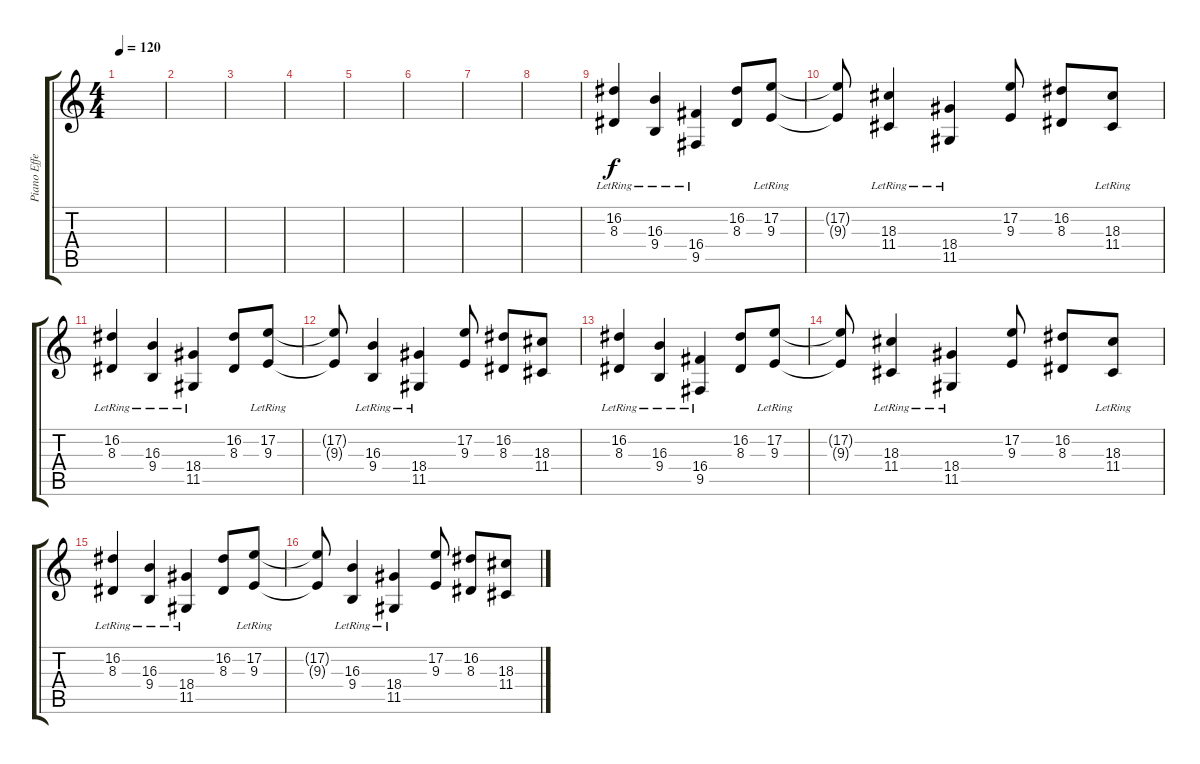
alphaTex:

\track ("Piano Effect" "Piano Effe") {instrument fx7echoes}
\staff {score tabs}
\tuning (E4 B3 G3 D3 A2 E2) {hide}
\ts (4 4)
\tempo 120
\clef g2
\ks c
|
|
|
|
|
|
|
|
(16.2{lr} 8.3{lr}).4 (16.3{lr} 9.4{lr}).4 (16.4{lr} 9.5{lr}).4 (16.2 8.3).8 (17.2{lr} 9.3{lr}).8 |
(17.2{t} 9.3{t}).8 (18.3{lr} 11.4{lr}).4 (18.4{lr} 11.5{lr}).4 (17.2 9.3).8 (16.2 8.3).8 (18.3 11.4{lr}).8 |
(16.2{lr} 8.3{lr}).4 (16.3{lr} 9.4{lr}).4 (18.4{lr} 11.5{lr}).4 (16.2 8.3).8 (17.2{lr} 9.3{lr}).8 |
(17.2{t} 9.3{t}).8 (16.3{lr} 9.4{lr}).4 (18.4{lr} 11.5{lr}).4 (17.2 9.3).8 (16.2 8.3).8 (18.3 11.4).8 |
(16.2{lr} 8.3{lr}).4 (16.3{lr} 9.4{lr}).4 (16.4{lr} 9.5{lr}).4 (16.2 8.3).8 (17.2{lr} 9.3{lr}).8 |
(17.2{t} 9.3{t}).8 (18.3{lr} 11.4{lr}).4 (18.4{lr} 11.5{lr}).4 (17.2 9.3).8 (16.2 8.3).8 (18.3 11.4{lr}).8 |
(16.2{lr} 8.3{lr}).4 (16.3{lr} 9.4{lr}).4 (18.4{lr} 11.5{lr}).4 (16.2 8.3).8 (17.2{lr} 9.3{lr}).8 |
(17.2{t} 9.3{t}).8 (16.3{lr} 9.4{lr}).4 (18.4{lr} 11.5{lr}).4 (17.2 9.3).8 (16.2 8.3).8 (18.3 11.4).8
